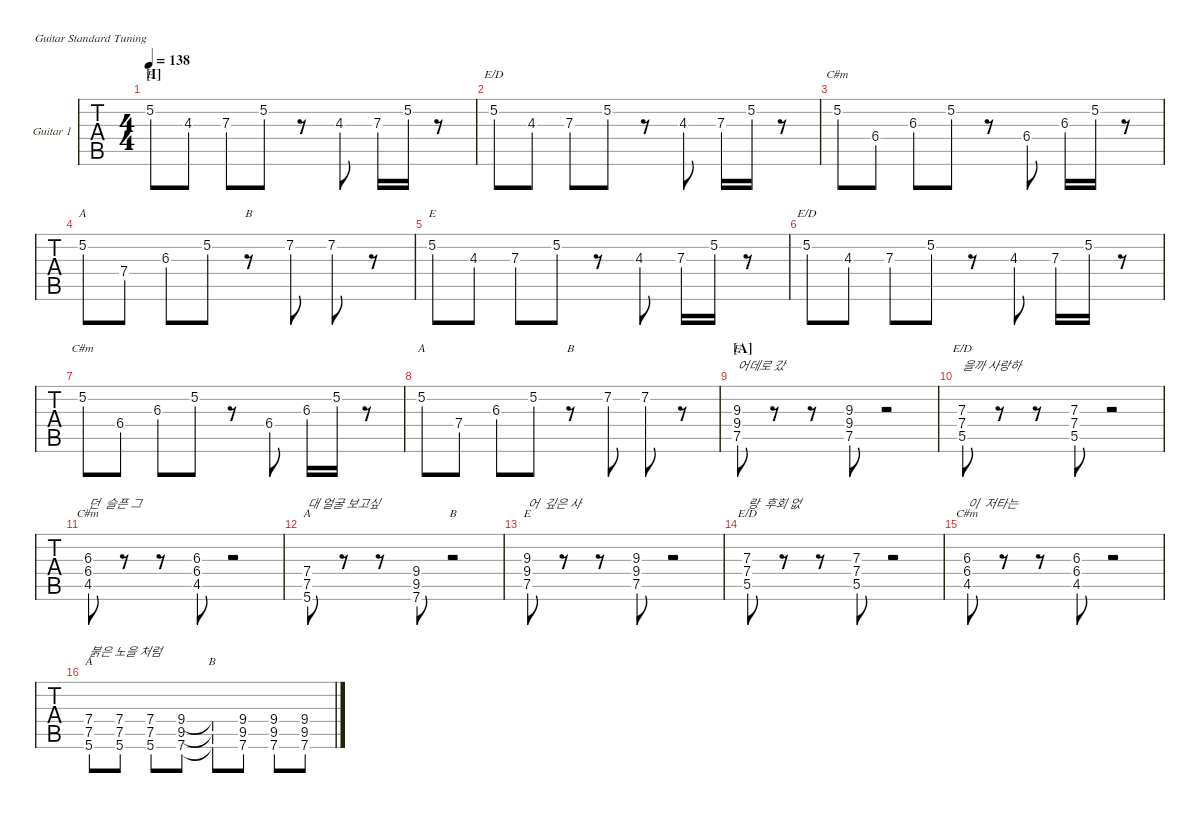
\defaultSystemsLayout 4
\hideDynamics
\bracketExtendMode nobrackets
\firstSystemTrackNameOrientation horizontal
\track ("Guitar 1" "Guitar 1") {defaultSystemsLayout 4 instrument distortionguitar}
\staff {tabs}
\tuning (E4 B3 G3 D3 A2 E2)
\chord ("E" x 5 x x x x) {showdiagram false showfingering false}
\chord ("E/D" x 5 x x x x) {showdiagram false showfingering false}
\chord ("C#m" x 5 x x x x) {showdiagram false showfingering false}
\chord ("A" x 5 x x x x) {showdiagram false showfingering false}
\chord ("B" x x x x x x)
\chord ("C#m" x x 6 6 4 x) {firstfret 4 showdiagram false showfingering false}
\chord ("B" x x x 9 9 7) {firstfret 7 showdiagram false showfingering false}
\chord ("E" x x 9 9 7 x) {firstfret 7 showdiagram false showfingering false}
\chord ("E/D" x x 7 7 5 x) {firstfret 5 showdiagram false showfingering false}
\chord ("A" x x x 7 7 5) {firstfret 5 showdiagram false showfingering false}
\ts (4 4)
\section ("I" "")
\tempo 138
\clef g2
\ks c
5.2.8{ch "E" dy mf} 4.3.8 7.3.8 5.2.8 r.8 4.3.8 7.3.16 5.2.16 r.8 |
5.2.8{ch "E/D"} 4.3.8 7.3.8 5.2.8 r.8 4.3.8 7.3.16 5.2.16 r.8 |
5.2.8{ch "C#m"} 6.4{acc #}.8 6.3{acc #}.8 5.2.8 r.8 6.4{acc #}.8 6.3{acc #}.16 5.2.16 r.8 |
5.2.8{ch "A"} 7.4.8 6.3{acc #}.8 5.2.8 r.8{ch "B"} 7.2{st acc #}.8 7.2{st acc #}.8 r.8 |
5.2.8{ch "E"} 4.3.8 7.3.8 5.2.8 r.8 4.3.8 7.3.16 5.2.16 r.8 |
5.2.8{ch "E/D"} 4.3.8 7.3.8 5.2.8 r.8 4.3.8 7.3.16 5.2.16 r.8 |
5.2.8{ch "C#m"} 6.4{acc #}.8 6.3{acc #}.8 5.2.8 r.8 6.4{acc #}.8 6.3{acc #}.16 5.2.16 r.8 |
5.2.8{ch "A"} 7.4.8 6.3{acc #}.8 5.2.8 r.8{ch "B"} 7.2{st acc #}.8 7.2{st acc #}.8 r.8 |
\section ("A" "")
(9.3 9.4 7.5).8{ch "E" txt "어데로 갔"} r.8 r.8 (9.3 9.4 7.5).8 r.2 |
(7.3 7.4 5.5).8{ch "E/D" txt "을까 사랑하"} r.8 r.8 (7.3 7.4 5.5).8 r.2 |
(6.3{acc #} 6.4{acc #} 4.5{acc #}).8{ch "C#m" txt "던  슬픈 그"} r.8 r.8 (6.3{acc #} 6.4{acc #} 4.5{acc #}).8 r.2 |
(7.4 7.5 5.6).8{ch "A" txt "대 얼굴 보고싶"} r.8 r.8 (9.4 9.5{acc #} 7.6).8 r.2{ch "B"} |
(9.3 9.4 7.5).8{ch "E" txt "어  깊은 사"} r.8 r.8 (9.3 9.4 7.5).8 r.2 |
(7.3 7.4 5.5).8{ch "E/D" txt "랑  후회 없"} r.8 r.8 (7.3 7.4 5.5).8 r.2 |
(6.3{acc #} 6.4{acc #} 4.5{acc #}).8{ch "C#m" txt "이  저타는 "} r.8 r.8 (6.3{acc #} 6.4{acc #} 4.5{acc #}).8 r.2 |
(7.4 7.5 5.6).8{ch "A" txt "붉은 노을 처럼"} (5.6 7.5 7.4).8 (7.4 7.5 5.6).8 (7.6 9.5{acc #} 9.4).8 (9.4{t} 9.5{t acc #} 7.6{t}).8{ch "B"} (9.4 9.5{acc #} 7.6).8 (9.4 9.5{acc #} 7.6).8 (9.4 9.5{acc #} 7.6).8
